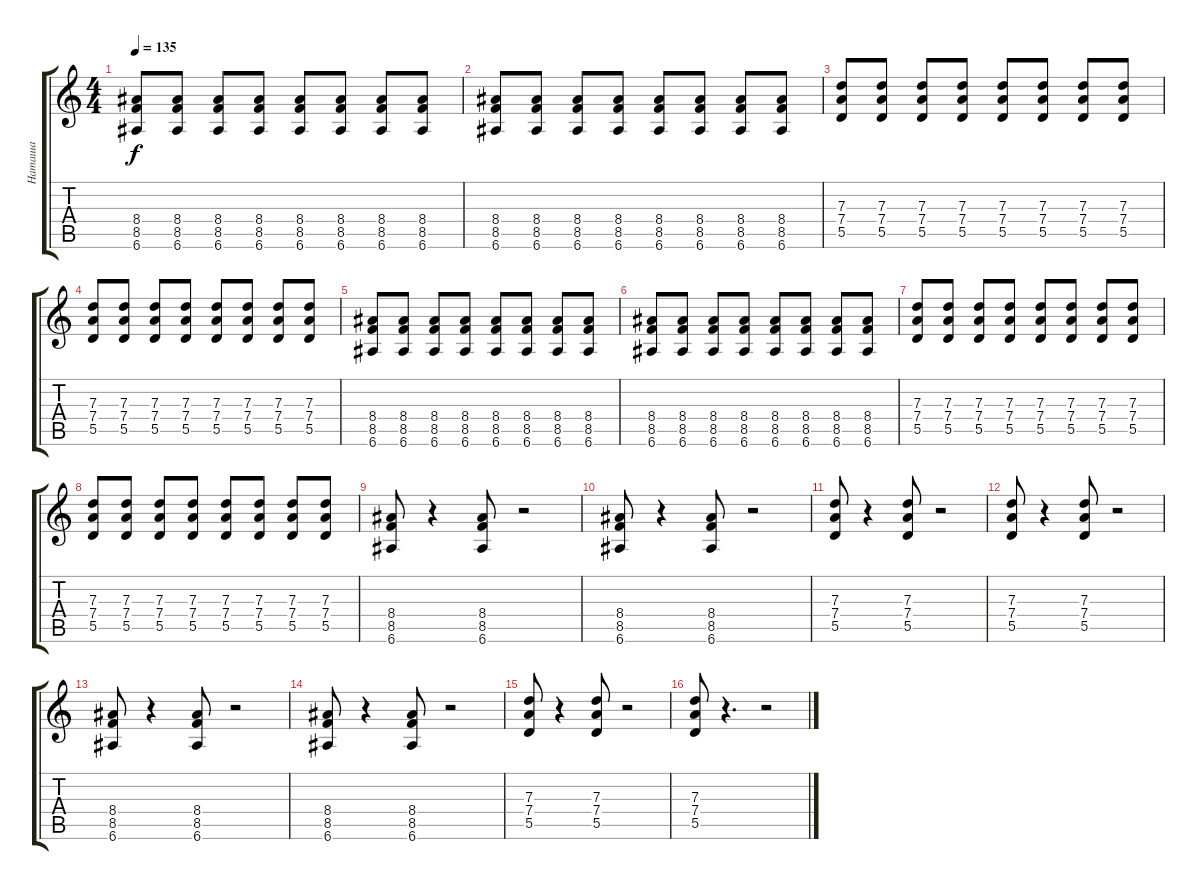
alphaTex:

\track ("Наташа" "Наташа") {instrument overdrivenguitar}
\staff {score tabs}
\tuning (E4 B3 G3 D3 A2 E2) {hide}
\ts (4 4)
\tempo 135
\clef g2
\ks c
(8.4 8.5 6.6).8{dy f} (8.4 8.5 6.6).8 (8.4 8.5 6.6).8 (8.4 8.5 6.6).8 (8.4 8.5 6.6).8 (8.4 8.5 6.6).8 (8.4 8.5 6.6).8 (8.4 8.5 6.6).8 |
(8.4 8.5 6.6).8 (8.4 8.5 6.6).8 (8.4 8.5 6.6).8 (8.4 8.5 6.6).8 (8.4 8.5 6.6).8 (8.4 8.5 6.6).8 (8.4 8.5 6.6).8 (8.4 8.5 6.6).8 |
(7.3 7.4 5.5).8 (7.3 7.4 5.5).8 (7.3 7.4 5.5).8 (7.3 7.4 5.5).8 (7.3 7.4 5.5).8 (7.3 7.4 5.5).8 (7.3 7.4 5.5).8 (7.3 7.4 5.5).8 |
(7.3 7.4 5.5).8 (7.3 7.4 5.5).8 (7.3 7.4 5.5).8 (7.3 7.4 5.5).8 (7.3 7.4 5.5).8 (7.3 7.4 5.5).8 (7.3 7.4 5.5).8 (7.3 7.4 5.5).8 |
(8.4 8.5 6.6).8 (8.4 8.5 6.6).8 (8.4 8.5 6.6).8 (8.4 8.5 6.6).8 (8.4 8.5 6.6).8 (8.4 8.5 6.6).8 (8.4 8.5 6.6).8 (8.4 8.5 6.6).8 |
(8.4 8.5 6.6).8 (8.4 8.5 6.6).8 (8.4 8.5 6.6).8 (8.4 8.5 6.6).8 (8.4 8.5 6.6).8 (8.4 8.5 6.6).8 (8.4 8.5 6.6).8 (8.4 8.5 6.6).8 |
(7.3 7.4 5.5).8 (7.3 7.4 5.5).8 (7.3 7.4 5.5).8 (7.3 7.4 5.5).8 (7.3 7.4 5.5).8 (7.3 7.4 5.5).8 (7.3 7.4 5.5).8 (7.3 7.4 5.5).8 |
(7.3 7.4 5.5).8 (7.3 7.4 5.5).8 (7.3 7.4 5.5).8 (7.3 7.4 5.5).8 (7.3 7.4 5.5).8 (7.3 7.4 5.5).8 (7.3 7.4 5.5).8 (7.3 7.4 5.5).8 |
(8.4 8.5 6.6).8 r.4 (8.4 8.5 6.6).8 r.2 |
(8.4 8.5 6.6).8 r.4 (8.4 8.5 6.6).8 r.2 |
(7.3 7.4 5.5).8 r.4 (7.3 7.4 5.5).8 r.2 |
(7.3 7.4 5.5).8 r.4 (7.3 7.4 5.5).8 r.2 |
(8.4 8.5 6.6).8 r.4 (8.4 8.5 6.6).8 r.2 |
(8.4 8.5 6.6).8 r.4 (8.4 8.5 6.6).8 r.2 |
(7.3 7.4 5.5).8 r.4 (7.3 7.4 5.5).8 r.2 |
(7.3 7.4 5.5).8 r.4{d} r.2
